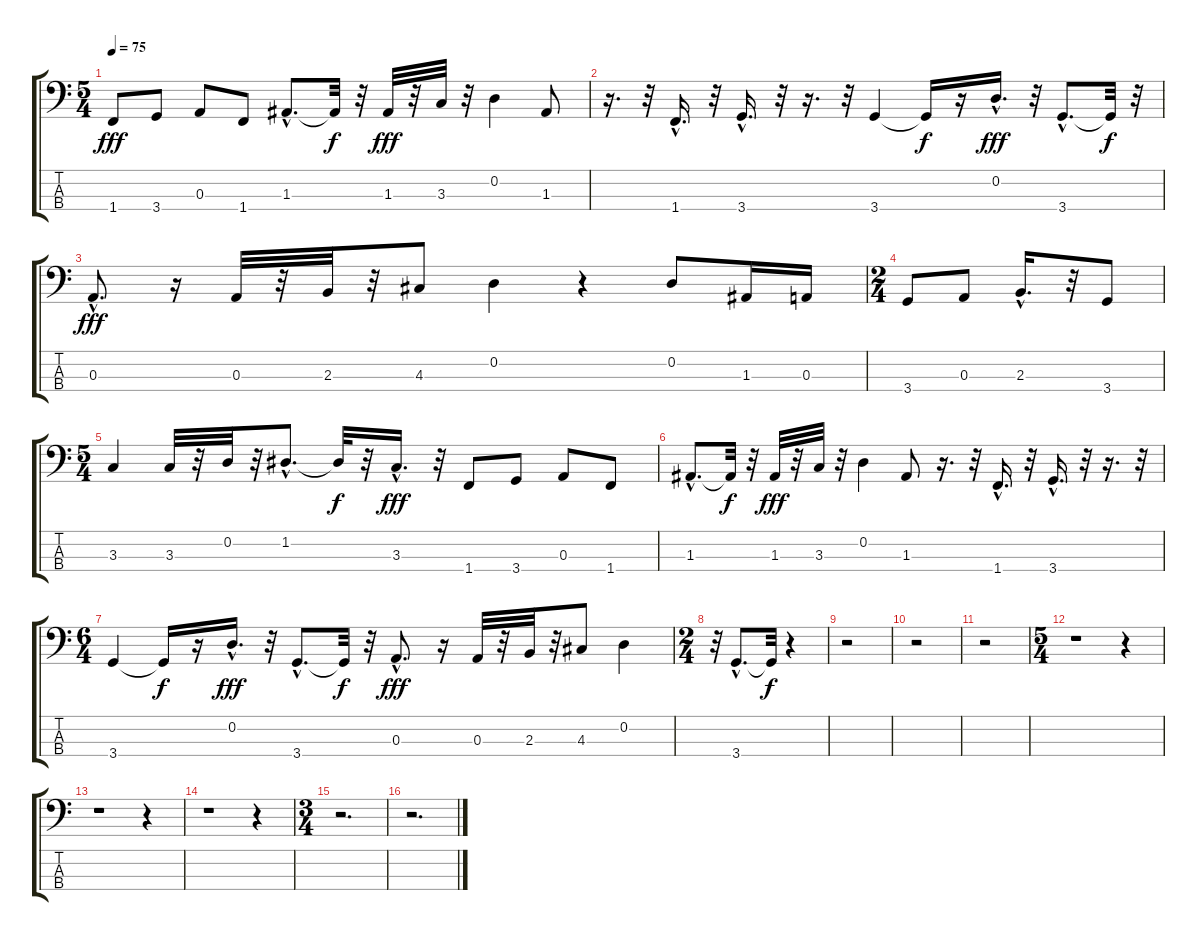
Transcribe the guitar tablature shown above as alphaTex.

\track "" {instrument electricbasspick}
\staff {score tabs}
\tuning (G2 D2 A1 E1) {hide}
\ts (5 4)
\tempo 75
\clef f4
\ks c
1.4.8{dy fff} 3.4.8 0.3.8 1.4.8 1.3{hac}.8{d} 1.3{t}.32{dy f} r.32 1.3.32{dy fff} r.32 3.3.32 r.32 0.2.4 1.3.8 |
r.16{d} r.32 1.4{hac}.16{d} r.32 3.4{hac}.16{d} r.32 r.16{d} r.32 3.4.4 3.4{t}.16{dy f} r.16 0.2{hac}.16{d dy fff} r.32 3.4{hac}.8{d} 3.4{t}.32{dy f} r.32 |
0.3{hac}.8{d dy fff} r.16 0.3.32 r.32 2.3.32 r.32 4.3.8 0.2.4 r.4 0.2.8 1.3.16 0.3.16 |
\ts (2 4)
3.4.8 0.3.8 2.3{hac}.16{d} r.32 3.4.8 |
\ts (5 4)
3.3.4 3.3.32 r.32 0.2.32 r.32 1.2{hac}.8{d} 1.2{t}.32{dy f} r.32 3.3{hac}.16{d dy fff} r.32 1.4.8 3.4.8 0.3.8 1.4.8 |
1.3{hac}.8{d} 1.3{t}.32{dy f} r.32 1.3.32{dy fff} r.32 3.3.32 r.32 0.2.4 1.3.8 r.16{d} r.32 1.4{hac}.16{d} r.32 3.4{hac}.16{d} r.32 r.16{d} r.32 |
\ts (6 4)
3.4.4 3.4{t}.16{dy f} r.16 0.2{hac}.16{d dy fff} r.32 3.4{hac}.8{d} 3.4{t}.32{dy f} r.32 0.3{hac}.8{d dy fff} r.16 0.3.32 r.32 2.3.32 r.32 4.3.8 0.2.4 |
\ts (2 4)
r.32 3.4{hac}.8{d} 3.4{t}.32{dy f} r.4 |
r.2 |
r.2 |
r.2 |
\ts (5 4)
r.1 r.4 |
r.1 r.4 |
r.1 r.4 |
\ts (3 4)
r.2{d} |
r.2{d}
